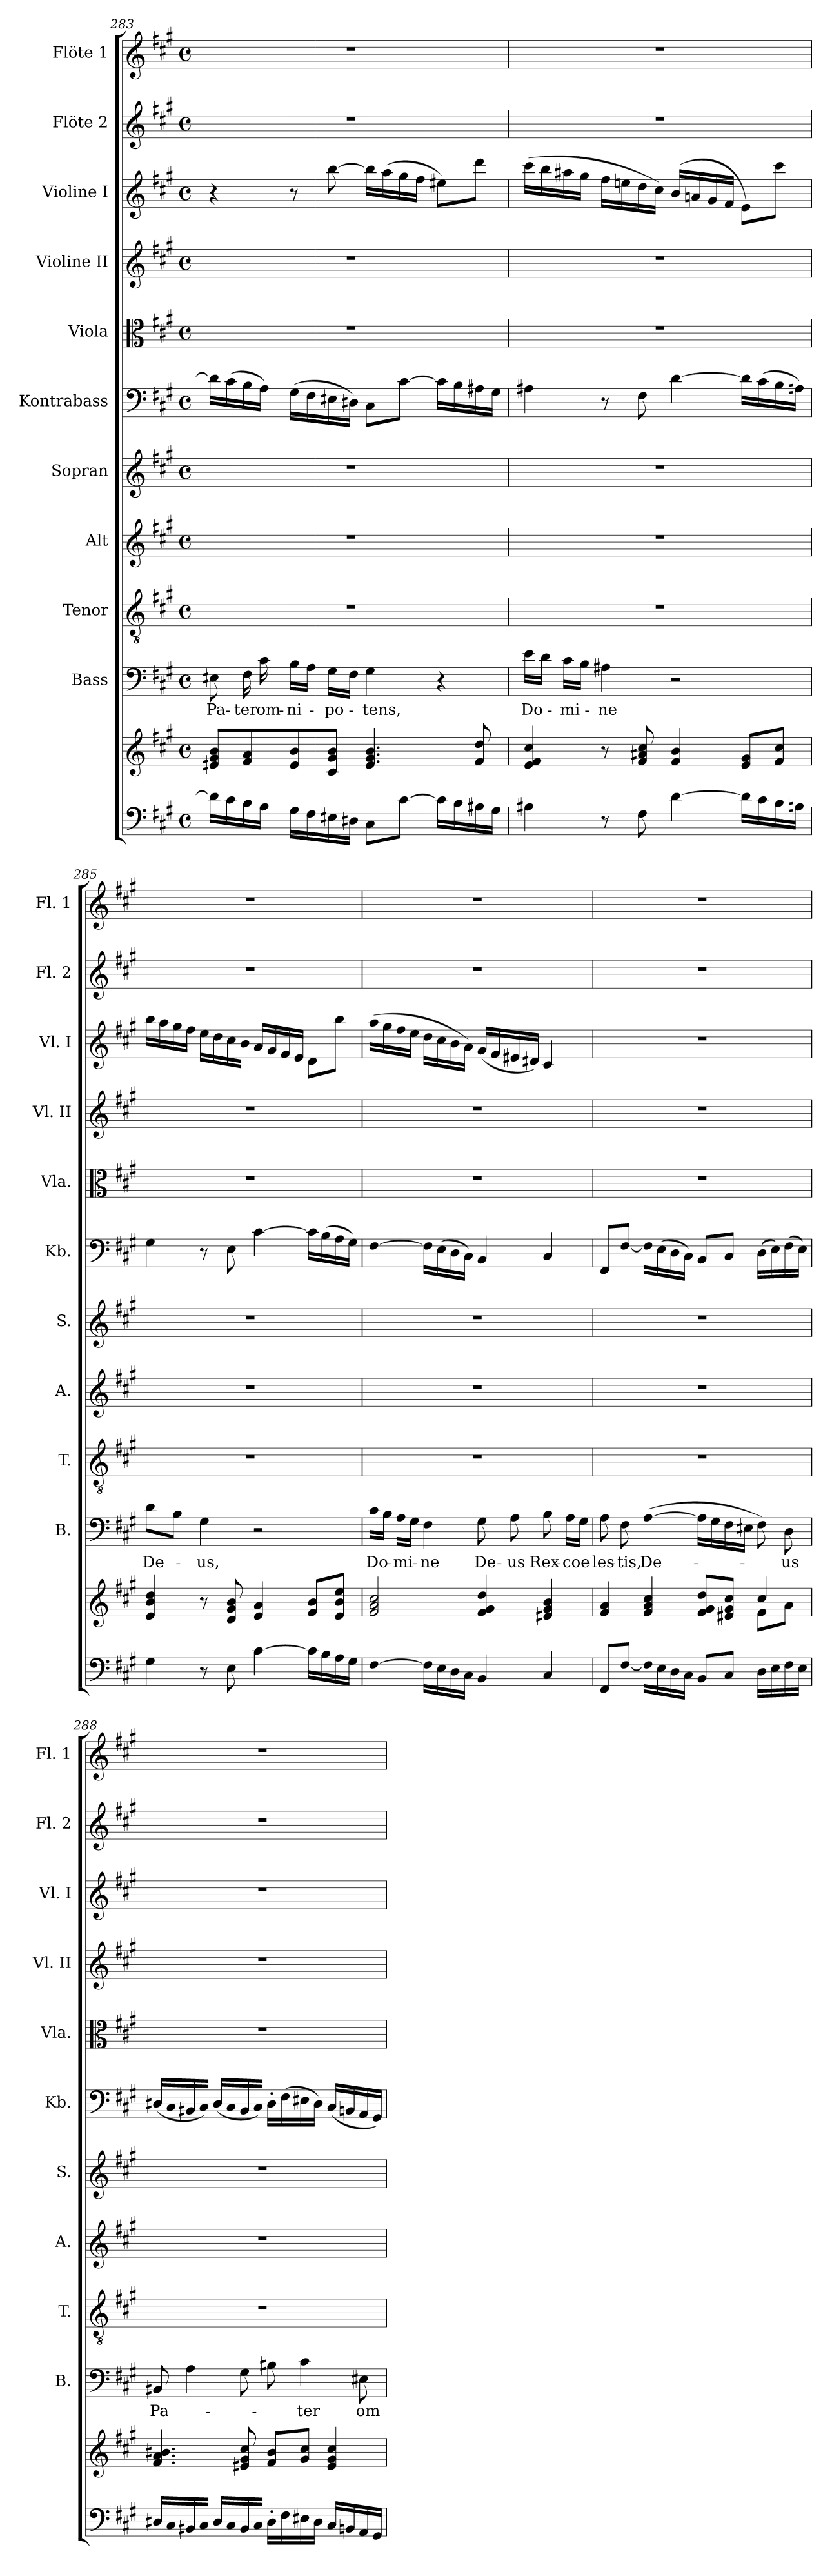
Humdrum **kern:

**kern	**kern	**kern	**text	**kern	**kern	**kern	**kern	**kern	**kern	**kern	**kern	**kern
*part11	*part11	*part10	*part10	*part9	*part8	*part7	*part6	*part5	*part4	*part3	*part2	*part1
*staff12	*staff11	*staff10	*staff10	*staff9	*staff8	*staff7	*staff6	*staff5	*staff4	*staff3	*staff2	*staff1
*	*	*I"Bass	*	*I"Tenor	*I"Alt	*I"Sopran	*I"Kontrabass	*I"Viola	*I"Violine II	*I"Violine I	*I"Flöte 2	*I"Flöte 1
*	*	*I'B.	*	*I'T.	*I'A.	*I'S.	*I'Kb.	*I'Vla.	*I'Vl. II	*I'Vl. I	*I'Fl. 2	*I'Fl. 1
*clefF4	*clefG2	*clefF4	*	*clefGv2	*clefG2	*clefG2	*clefF4	*clefC3	*clefG2	*clefG2	*clefG2	*clefG2
*	*	*	*	*	*	*	*ITrd7c12	*	*	*	*	*
*k[f#c#g#]	*k[f#c#g#]	*k[f#c#g#]	*	*k[f#c#g#]	*k[f#c#g#]	*k[f#c#g#]	*k[f#c#g#]	*k[f#c#g#]	*k[f#c#g#]	*k[f#c#g#]	*k[f#c#g#]	*k[f#c#g#]
*A:	*A:	*A:	*	*A:	*A:	*A:	*A:	*A:	*A:	*A:	*A:	*A:
*M4/4	*M4/4	*M4/4	*	*M4/4	*M4/4	*M4/4	*M4/4	*M4/4	*M4/4	*M4/4	*M4/4	*M4/4
*met(c)	*met(c)	*met(c)	*	*met(c)	*met(c)	*met(c)	*met(c)	*met(c)	*met(c)	*met(c)	*met(c)	*met(c)
=283	=283	=283	=283	=283	=283	=283	=283	=283	=283	=283	=283	=283
!	!	!	!LO:LY:b	!	!	!	!	!	!	!	!	!
16d\LL]	8e#X/ 8g#/ 8b/L	8E#X\	Pa-	1r	1r	1r	16D\LL]	1r	1r	4r	1r	1r
16c#\	.	.	.	.	.	.	(>16C#\	.	.	.	.	.
!	!	!	!LO:LY:b	!	!	!	!	!	!	!	!	!
16B\	8f#/ 8a/	16F#\	-ter	.	.	.	16BB\	.	.	.	.	.
!	!	!	!LO:LY:b	!	!	!	!	!	!	!	!	!
16A\JJ	.	16c#\	om-	.	.	.	16AA\JJ)	.	.	.	.	.
!	!	!	!LO:LY:b	!	!	!	!	!	!	!	!	!
16G#\LL	8e#/ 8b/	16B\LL	-ni-	.	.	.	(>16GG#\LL	.	.	8r	.	.
16F#\	.	16A\JJ	.	.	.	.	16FF#\	.	.	.	.	.
!	!	!	!LO:LY:b	!	!	!	!	!	!	!	!	!
16E#X\	8c#/ 8g#/ 8b/J	16G#\LL	-po-	.	.	.	16EE#X\	.	.	[8bb\	.	.
16D#X\JJ	.	16F#\JJ	.	.	.	.	16DD#X\JJ)	.	.	.	.	.
!	!	!	!LO:LY:b	!	!	!	!	!	!	!	!	!
8C#\L	4.e#/ 4.g#/ 4.b/	4G#\	-tens,	.	.	.	8CC#\L	.	.	16bb\LL]	.	.
.	.	.	.	.	.	.	.	.	.	(>16aa\	.	.
[8c#\J	.	.	.	.	.	.	[8C#\J	.	.	16gg#\	.	.
.	.	.	.	.	.	.	.	.	.	16ff#\JJ	.	.
16c#\LL]	.	4r	.	.	.	.	16C#\LL]	.	.	8ee#X\L)	.	.
16B\	.	.	.	.	.	.	16BB\	.	.	.	.	.
16A#X\	8f#/ 8dd/	.	.	.	.	.	16AA#X\	.	.	8ddd\J	.	.
16G#\JJ	.	.	.	.	.	.	16GG#\JJ	.	.	.	.	.
!!LO:PB:g=z
=284	=284	=284	=284	=284	=284	=284	=284	=284	=284	=284	=284	=284
!	!	!	!LO:LY:b	!	!	!	!	!	!	!	!	!
4A#X\	4e/ 4f#/ 4cc#/	16e\LL	Do-	1r	1r	1r	4AA#X\	1r	1r	(>16ccc#\LL	1r	1r
.	.	16d\JJ	.	.	.	.	.	.	.	16bb\	.	.
!	!	!	!LO:LY:b	!	!	!	!	!	!	!	!	!
.	.	16c#\LL	-mi-	.	.	.	.	.	.	16aa#X\	.	.
.	.	16B\JJ	.	.	.	.	.	.	.	16gg#\JJ	.	.
!	!	!	!LO:LY:b	!	!	!	!	!	!	!	!	!
8r	8r	4A#X\	-ne	.	.	.	8r	.	.	16ff#\LL	.	.
.	.	.	.	.	.	.	.	.	.	16een\	.	.
8F#\	8f#/ 8a#X/ 8cc#/	.	.	.	.	.	8FF#\	.	.	16dd\	.	.
.	.	.	.	.	.	.	.	.	.	16cc#\JJ)	.	.
[4d\	4f#/ 4b/	2r	.	.	.	.	[4D\	.	.	(<16b/LL	.	.
.	.	.	.	.	.	.	.	.	.	16an/	.	.
.	.	.	.	.	.	.	.	.	.	16g#/	.	.
.	.	.	.	.	.	.	.	.	.	16f#/JJ	.	.
16d\LL]	8e/ 8g#/L	.	.	.	.	.	16D\LL]	.	.	8e\L)	.	.
16c#\	.	.	.	.	.	.	(>16C#\	.	.	.	.	.
16B\	8f#/ 8cc#/J	.	.	.	.	.	16BB\	.	.	8ccc#\J	.	.
16An\JJ	.	.	.	.	.	.	16AAn\JJ)	.	.	.	.	.
=285	=285	=285	=285	=285	=285	=285	=285	=285	=285	=285	=285	=285
!	!	!	!LO:LY:b	!	!	!	!	!	!	!	!	!
4G#\	4e/ 4b/ 4dd/	8d\L	De-	1r	1r	1r	4GG#\	1r	1r	16bb\LL	1r	1r
.	.	.	.	.	.	.	.	.	.	16aa\	.	.
.	.	8B\J	.	.	.	.	.	.	.	16gg#\	.	.
.	.	.	.	.	.	.	.	.	.	16ff#\JJ	.	.
!	!	!	!LO:LY:b	!	!	!	!	!	!	!	!	!
8r	8r	4G#\	-us,	.	.	.	8r	.	.	16ee\LL	.	.
.	.	.	.	.	.	.	.	.	.	16dd\	.	.
8E\	8d/ 8g#/ 8b/	.	.	.	.	.	8EE\	.	.	16cc#\	.	.
.	.	.	.	.	.	.	.	.	.	16b\JJ	.	.
[4c#\	4e/ 4a/	2r	.	.	.	.	[4C#\	.	.	16a/LL	.	.
.	.	.	.	.	.	.	.	.	.	16g#/	.	.
.	.	.	.	.	.	.	.	.	.	16f#/	.	.
.	.	.	.	.	.	.	.	.	.	16e/JJ	.	.
16c#\LL]	8f#/ 8b/L	.	.	.	.	.	16C#\LL]	.	.	8d\L	.	.
16B\	.	.	.	.	.	.	(>16BB\	.	.	.	.	.
16A\	8e/ 8b/ 8ee/J	.	.	.	.	.	16AA\	.	.	8bb\J	.	.
16G#\JJ	.	.	.	.	.	.	16GG#\JJ)	.	.	.	.	.
=286	=286	=286	=286	=286	=286	=286	=286	=286	=286	=286	=286	=286
!	!	!	!LO:LY:b	!	!	!	!	!	!	!	!	!
[4F#\	2f#/ 2a/ 2cc#/	16c#\LL	Do-	1r	1r	1r	[4FF#\	1r	1r	(>16aa\LL	1r	1r
.	.	16B\JJ	.	.	.	.	.	.	.	16gg#\	.	.
!	!	!	!LO:LY:b	!	!	!	!	!	!	!	!	!
.	.	16A\LL	-mi-	.	.	.	.	.	.	16ff#\	.	.
.	.	16G#\JJ	.	.	.	.	.	.	.	16ee\JJ	.	.
!	!	!	!LO:LY:b	!	!	!	!	!	!	!	!	!
16F#\LL]	.	4F#\	-ne	.	.	.	16FF#\LL]	.	.	16dd\LL	.	.
16E\	.	.	.	.	.	.	(>16EE\	.	.	16cc#\	.	.
16D\	.	.	.	.	.	.	16DD\	.	.	16b\	.	.
16C#\JJ	.	.	.	.	.	.	16CC#\JJ)	.	.	16a\JJ)	.	.
!	!	!	!LO:LY:b	!	!	!	!	!	!	!	!	!
4BB/	4f#/ 4g#/ 4dd/	8G#\	De-	.	.	.	4BBB/	.	.	(<16g#/LL	.	.
.	.	.	.	.	.	.	.	.	.	16f#/	.	.
!	!	!	!LO:LY:b	!	!	!	!	!	!	!	!	!
.	.	8A\	-us	.	.	.	.	.	.	16e#X/	.	.
.	.	.	.	.	.	.	.	.	.	16d#X/JJ)	.	.
!	!	!	!LO:LY:b	!	!	!	!	!	!	!	!	!
4C#/	4e#X/ 4g#/ 4b/	8B\	Rex-	.	.	.	4CC#/	.	.	4c#/	.	.
!	!	!	!LO:LY:b	!	!	!	!	!	!	!	!	!
.	.	16A\LL	-coe-	.	.	.	.	.	.	.	.	.
.	.	16G#\JJ	.	.	.	.	.	.	.	.	.	.
!!LO:PB:g=z
=287	=287	=287	=287	=287	=287	=287	=287	=287	=287	=287	=287	=287
*	*^	*	*	*	*	*	*	*	*	*	*	*
!	!	!	!	!LO:LY:b	!	!	!	!	!	!	!	!	!
8FF#/L	4f#/ 4a/	2.ryy	8A\	-les-	1r	1r	1r	8FFF#/L	1r	1r	1r	1r	1r
!	!	!	!	!LO:LY:b	!	!	!	!	!	!	!	!	!
[8F#/J	.	.	8F#\	-tis,	.	.	.	[8FF#/J	.	.	.	.	.
!	!	!	!	!LO:LY:b	!	!	!	!	!	!	!	!	!
16F#\LL]	4f#/ 4a/ 4cc#/	.	(>[4A\	De-	.	.	.	16FF#\LL]	.	.	.	.	.
16E\	.	.	.	.	.	.	.	(>16EE\	.	.	.	.	.
16D\	.	.	.	.	.	.	.	16DD\	.	.	.	.	.
16C#\JJ	.	.	.	.	.	.	.	16CC#\JJ)	.	.	.	.	.
8BB/L	8f#/ 8g#/ 8dd/L	.	16A\LL]	.	.	.	.	8BBB/L	.	.	.	.	.
.	.	.	16G#\	.	.	.	.	.	.	.	.	.	.
8C#/J	8e#X/ 8g#/ 8cc#/J	.	16F#\	.	.	.	.	8CC#/J	.	.	.	.	.
.	.	.	16E#X\JJ	.	.	.	.	.	.	.	.	.	.
16D\LL	4cc#/	8f#\L	8F#\)	.	.	.	.	(>16DD\LL	.	.	.	.	.
16E\	.	.	.	.	.	.	.	16EE\)	.	.	.	.	.
!	!	!	!	!LO:LY:b	!	!	!	!	!	!	!	!	!
16F#\	.	8a\J	8D\	-us	.	.	.	(>16FF#\	.	.	.	.	.
16E\JJ	.	.	.	.	.	.	.	16EE\JJ)	.	.	.	.	.
*	*v	*v	*	*	*	*	*	*	*	*	*	*	*
=288	=288	=288	=288	=288	=288	=288	=288	=288	=288	=288	=288	=288
!	!	!	!LO:LY:b	!	!	!	!	!	!	!	!	!
16D#X/LL	4.f#/ 4.a/ 4.b#X/	8BB#X/	Pa-	1r	1r	1r	(<16DD#X/LL	1r	1r	1r	1r	1r
16C#/	.	.	.	.	.	.	16CC#/	.	.	.	.	.
16BB#X/	.	4A\	.	.	.	.	16BBB#X/	.	.	.	.	.
16C#/JJ	.	.	.	.	.	.	16CC#/JJ)	.	.	.	.	.
16D#/LL	.	.	.	.	.	.	(<16DD#/LL	.	.	.	.	.
16C#/	.	.	.	.	.	.	16CC#/	.	.	.	.	.
16BB#/	8e#X/ 8g#/ 8cc#/	8G#\	.	.	.	.	16BBB#/	.	.	.	.	.
16C#/JJ	.	.	.	.	.	.	16CC#/JJ)	.	.	.	.	.
16D#'>\LL	8f#/ 8b#/L	8B#X\	.	.	.	.	16DD#'>\LL	.	.	.	.	.
16F#\	.	.	.	.	.	.	(>16FF#\	.	.	.	.	.
!	!	!	!LO:LY:b	!	!	!	!	!	!	!	!	!
16E#X\	8g#/ 8cc#/J	4c#\	-ter	.	.	.	16EE#X\	.	.	.	.	.
16D#\JJ	.	.	.	.	.	.	16DD#\JJ)	.	.	.	.	.
16C#/LL	4e#/ 4g#/ 4cc#/	.	.	.	.	.	(<16CC#/LL	.	.	.	.	.
16BBn/	.	.	.	.	.	.	16BBBn/	.	.	.	.	.
!	!	!	!LO:LY:b	!	!	!	!	!	!	!	!	!
16AA/	.	8E#X\	om-	.	.	.	16AAA/	.	.	.	.	.
16GG#/JJ	.	.	.	.	.	.	16GGG#/JJ)	.	.	.	.	.
=	=	=	=	=	=	=	=	=	=	=	=	=
*-	*-	*-	*-	*-	*-	*-	*-	*-	*-	*-	*-	*-
